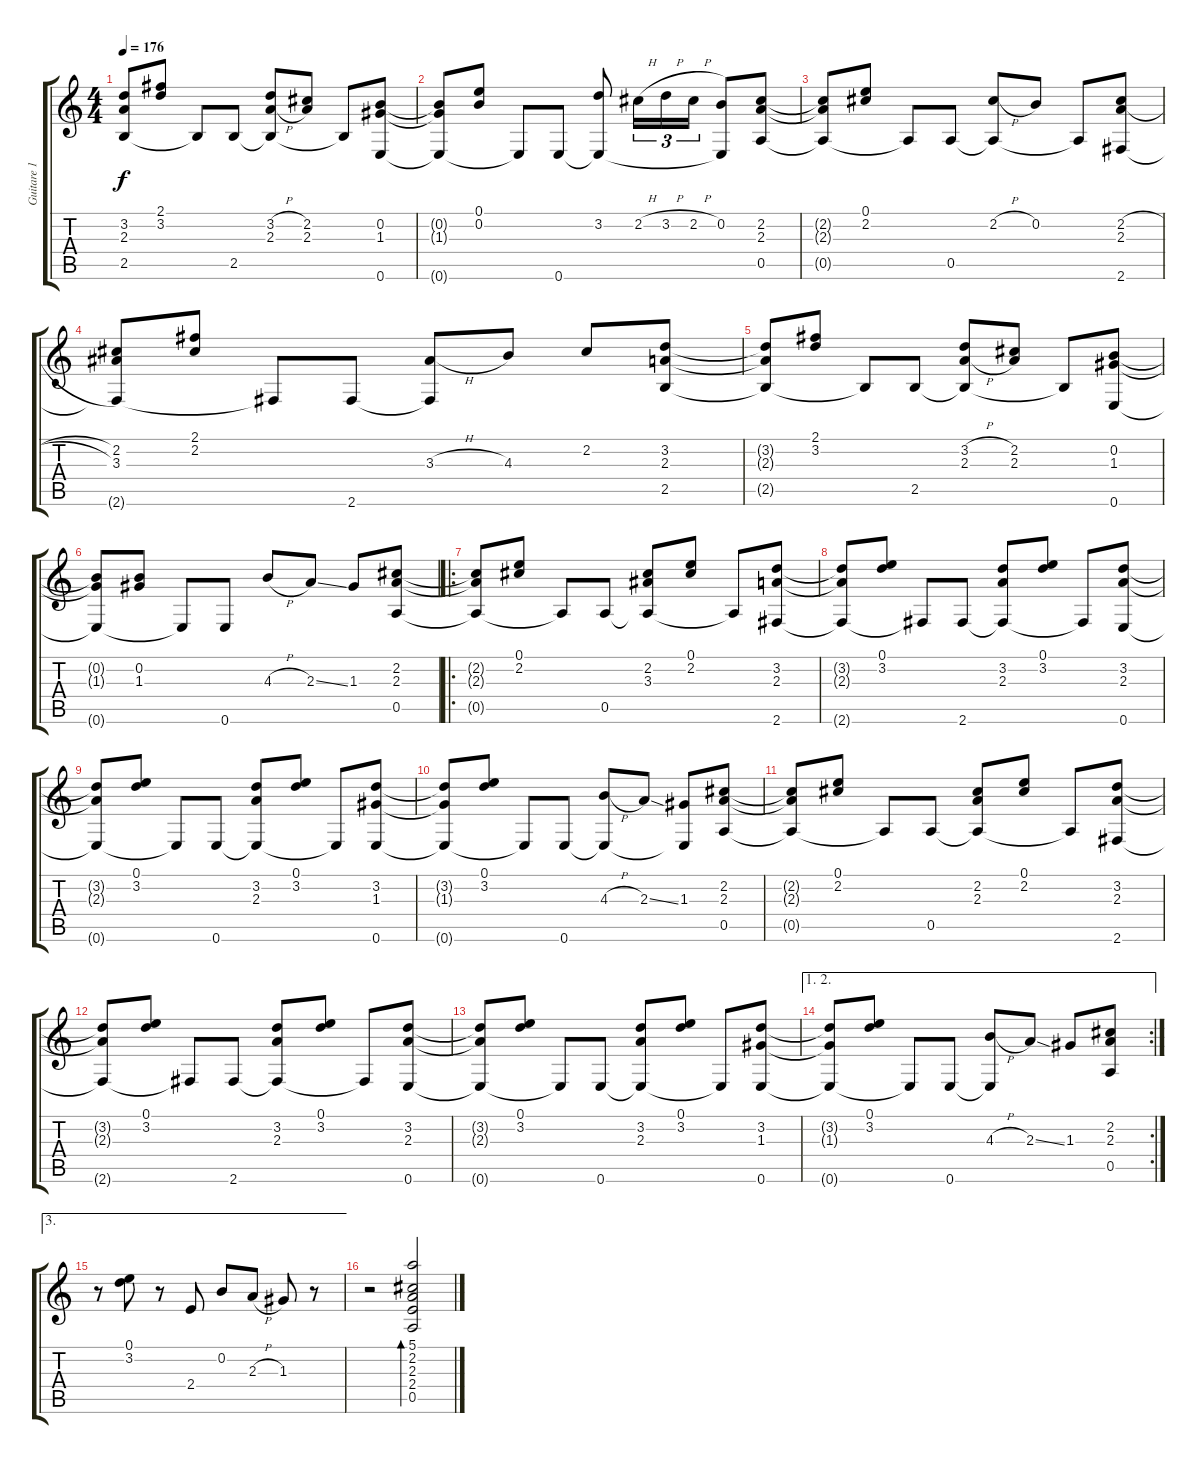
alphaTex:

\track ("Guitare 1" "Guitare 1") {instrument acousticguitarnylon}
\staff {score tabs}
\tuning (E4 B3 G3 D3 A2 E2) {hide}
\ts (4 4)
\tempo 176
\clef g2
\ks c
(3.2{t} 2.3{t} 2.5{t}).8{dy f} (2.1 3.2).8 2.5{t}.8 2.5.8 (3.2{h} 2.3{h} 2.5{t}).8 (2.2 2.3).8 2.5{t}.8 (0.2 1.3 0.6).8 |
(0.2{t} 1.3{t} 0.6{t}).8 (0.1 0.2).8 0.6{t}.8 0.6.8 (3.2 0.6{t}).8 2.2{h}.16{tu (3 2)} 3.2{h}.16{tu (3 2)} 2.2{h}.16{tu (3 2)} (0.2 0.6{t}).8 (2.2 2.3 0.5).8 |
(2.2{t} 2.3{t} 0.5{t}).8 (0.1 2.2).8 0.5{t}.8 0.5.8 (2.2{h} 0.5{t}).8 0.2.8 0.5{t}.8 (2.2{h} 2.3{h} 2.6).8 |
(2.2 3.3 2.6{t}).8 (2.1 2.2).8 2.6{t}.8 2.6.8 (3.3{h} 2.6{t}).8 4.3.8 2.2.8 (3.2 2.3 2.5).8 |
(3.2{t} 2.3{t} 2.5{t}).8 (2.1 3.2).8 2.5{t}.8 2.5.8 (3.2{h} 2.3{h} 2.5{t}).8 (2.2 2.3).8 2.5{t}.8 (0.2 1.3 0.6).8 |
(0.2{t} 1.3{t} 0.6{t}).8 (0.2 1.3).8 0.6{t}.8 0.6.8 4.3{h}.8 2.3{ss}.8 1.3.8 (2.2 2.3 0.5).8 |
\ro
(2.2{t} 2.3{t} 0.5{t}).8 (0.1 2.2).8 0.5{t}.8 0.5.8 (2.2 3.3 0.5{t}).8 (0.1 2.2).8 0.5{t}.8 (3.2 2.3 2.6).8 |
(3.2{t} 2.3{t} 2.6{t}).8 (0.1 3.2).8 2.6{t}.8 2.6.8 (3.2 2.3 2.6{t}).8 (0.1 3.2).8 2.6{t}.8 (3.2 2.3 0.6).8 |
(3.2{t} 2.3{t} 0.6{t}).8 (0.1 3.2).8 0.6{t}.8 0.6.8 (3.2 2.3 0.6{t}).8 (0.1 3.2).8 0.6{t}.8 (3.2 1.3 0.6).8 |
(3.2{t} 1.3{t} 0.6{t}).8 (0.1 3.2).8 0.6{t}.8 0.6.8 (4.3{h} 0.6{t}).8 2.3{ss}.8 (1.3 0.6{t}).8 (2.2 2.3 0.5).8 |
(2.2{t} 2.3{t} 0.5{t}).8 (0.1 2.2).8 0.5{t}.8 0.5.8 (2.2 2.3 0.5{t}).8 (0.1 2.2).8 0.5{t}.8 (3.2 2.3 2.6).8 |
(3.2{t} 2.3{t} 2.6{t}).8 (0.1 3.2).8 2.6{t}.8 2.6.8 (3.2 2.3 2.6{t}).8 (0.1 3.2).8 2.6{t}.8 (3.2 2.3 0.6).8 |
(3.2{t} 2.3{t} 0.6{t}).8 (0.1 3.2).8 0.6{t}.8 0.6.8 (3.2 2.3 0.6{t}).8 (0.1 3.2).8 0.6{t}.8 (3.2 1.3 0.6).8 |
\ae (1 2)
\rc 2
(3.2{t} 1.3{t} 0.6{t}).8 (0.1 3.2).8 0.6{t}.8 0.6.8 (4.3{h} 0.6{t}).8 2.3{ss}.8 1.3.8 (2.2 2.3 0.5).8 |
\ae 3
r.8 (0.1 3.2).8 r.8 2.4.8 0.2.8 2.3{h}.8 1.3.8 r.8 |
r.2 (5.1 2.2 2.3 2.4 0.5).2{bd 240}
